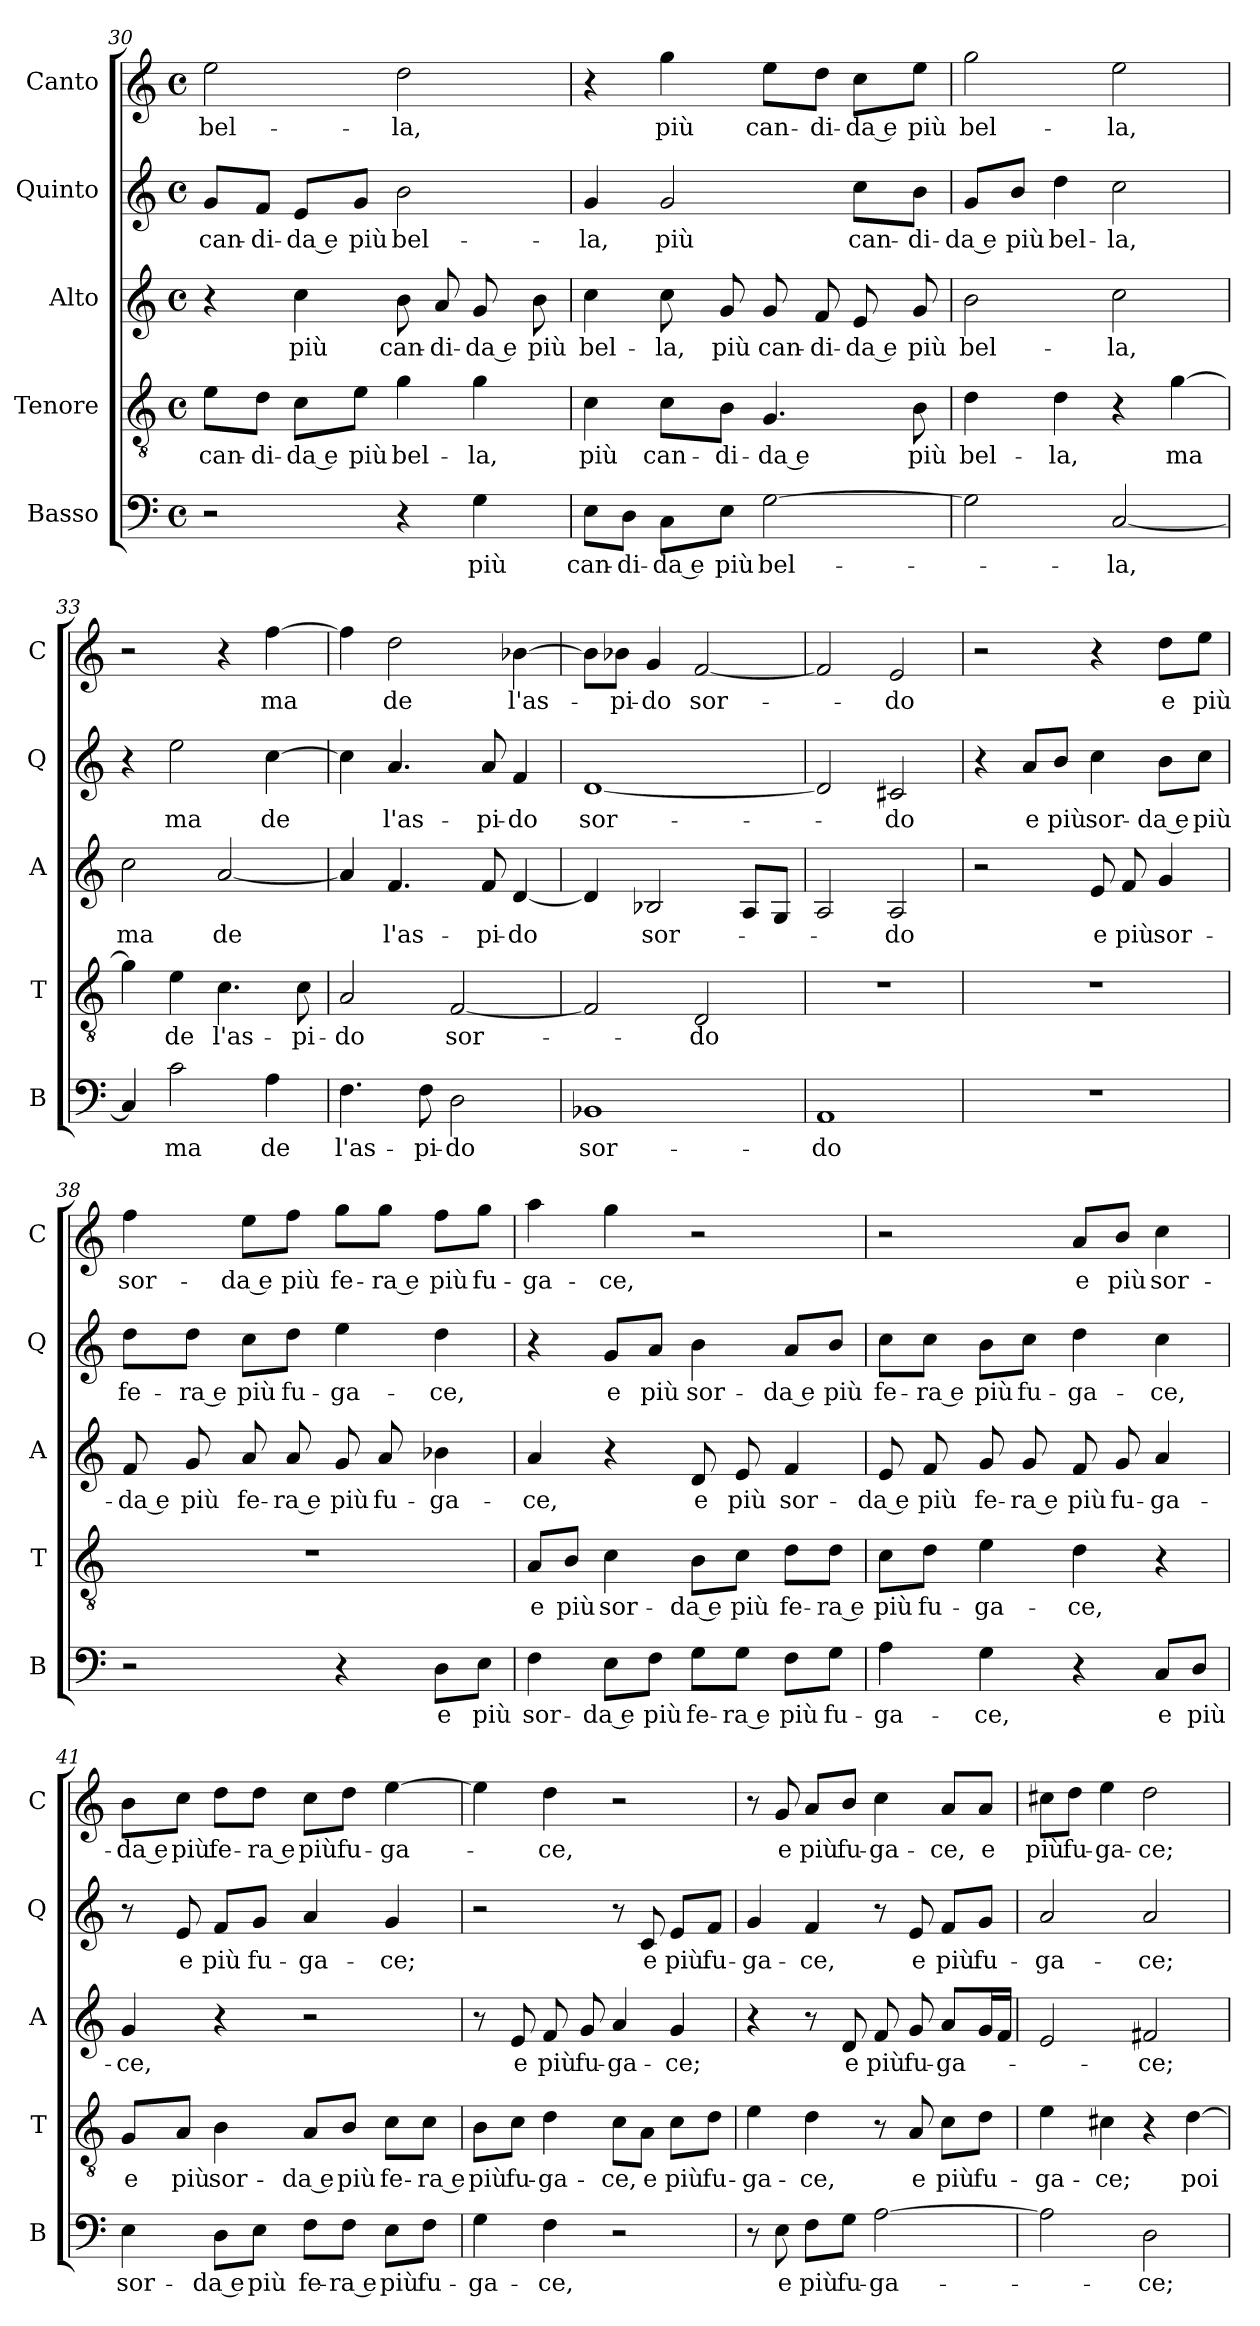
**kern	**text	**kern	**text	**kern	**text	**kern	**text	**kern	**text
*part5	*part5	*part4	*part4	*part3	*part3	*part2	*part2	*part1	*part1
*staff5	*staff5	*staff4	*staff4	*staff3	*staff3	*staff2	*staff2	*staff1	*staff1
*I"Basso	*	*I"Tenore	*	*I"Alto	*	*I"Quinto	*	*I"Canto	*
*I'B	*	*I'T	*	*I'A	*	*I'Q	*	*I'C	*
!!LO:PB:g=z
*clefF4	*	*clefGv2	*	*clefG2	*	*clefG2	*	*clefG2	*
*k[]	*	*k[]	*	*k[]	*	*k[]	*	*k[]	*
*C:	*	*C:	*	*C:	*	*C:	*	*C:	*
*M4/4	*	*M4/4	*	*M4/4	*	*M4/4	*	*M4/4	*
*met(c)	*	*met(c)	*	*met(c)	*	*met(c)	*	*met(c)	*
=30	=30	=30	=30	=30	=30	=30	=30	=30	=30
!	!	!	!LO:LY:b	!	!	!	!LO:LY:b	!	!LO:LY:b
2r	.	8e\L	can-	4r	.	8g/L	can-	2ee\	bel-
!	!	!	!LO:LY:b	!	!	!	!LO:LY:b	!	!
.	.	8d\J	-di-	.	.	8f/J	-di-	.	.
!	!	!	!LO:LY:b	!	!LO:LY:b	!	!LO:LY:b	!	!
.	.	8c\L	-da e	4cc\	più	8e/L	-da e	.	.
!	!	!	!LO:LY:b	!	!	!	!LO:LY:b	!	!
.	.	8e\J	più	.	.	8g/J	più	.	.
!	!	!	!LO:LY:b	!	!LO:LY:b	!	!LO:LY:b	!	!LO:LY:b
4r	.	4g\	bel-	8b\	can-	2b\	bel-	2dd\	-la,
!	!	!	!	!	!LO:LY:b	!	!	!	!
.	.	.	.	8a/	-di-	.	.	.	.
!	!LO:LY:b	!	!LO:LY:b	!	!LO:LY:b	!	!	!	!
4G\	più	4g\	-la,	8g/	-da e	.	.	.	.
!	!	!	!	!	!LO:LY:b	!	!	!	!
.	.	.	.	8b\	più	.	.	.	.
=31	=31	=31	=31	=31	=31	=31	=31	=31	=31
!	!LO:LY:b	!	!LO:LY:b	!	!LO:LY:b	!	!LO:LY:b	!	!
8E\L	can-	4c\	più	4cc\	bel-	4g/	-la,	4r	.
!	!LO:LY:b	!	!	!	!	!	!	!	!
8D\J	-di-	.	.	.	.	.	.	.	.
!	!LO:LY:b	!	!LO:LY:b	!	!LO:LY:b	!	!LO:LY:b	!	!LO:LY:b
8C\L	-da e	8c\L	can-	8cc\	-la,	2g/	più	4gg\	più
!	!LO:LY:b	!	!LO:LY:b	!	!LO:LY:b	!	!	!	!
8E\J	più	8B\J	-di-	8g/	più	.	.	.	.
!	!LO:LY:b	!	!LO:LY:b	!	!LO:LY:b	!	!	!	!LO:LY:b
[2G\	bel-	4.G/	-da e	8g/	can-	.	.	8ee\L	can-
!	!	!	!	!	!LO:LY:b	!	!	!	!LO:LY:b
.	.	.	.	8f/	-di-	.	.	8dd\J	-di-
!	!	!	!	!	!LO:LY:b	!	!LO:LY:b	!	!LO:LY:b
.	.	.	.	8e/	-da e	8cc\L	can-	8cc\L	-da e
!	!	!	!LO:LY:b	!	!LO:LY:b	!	!LO:LY:b	!	!LO:LY:b
.	.	8B\	più	8g/	più	8b\J	-di-	8ee\J	più
=32	=32	=32	=32	=32	=32	=32	=32	=32	=32
!	!	!	!LO:LY:b	!	!LO:LY:b	!	!LO:LY:b	!	!LO:LY:b
2G\]	.	4d\	bel-	2b\	bel-	8g/L	-da e	2gg\	bel-
!	!	!	!	!	!	!	!LO:LY:b	!	!
.	.	.	.	.	.	8b/J	più	.	.
!	!	!	!LO:LY:b	!	!	!	!LO:LY:b	!	!
.	.	4d\	-la,	.	.	4dd\	bel-	.	.
!	!LO:LY:b	!	!	!	!LO:LY:b	!	!LO:LY:b	!	!LO:LY:b
[2C/	-la,	4r	.	2cc\	-la,	2cc\	-la,	2ee\	-la,
!	!	!	!LO:LY:b	!	!	!	!	!	!
.	.	[4g\	ma	.	.	.	.	.	.
=33	=33	=33	=33	=33	=33	=33	=33	=33	=33
!	!	!	!	!	!LO:LY:b	!	!	!	!
4C/]	.	4g\]	.	2cc\	ma	4r	.	2r	.
!	!LO:LY:b	!	!LO:LY:b	!	!	!	!LO:LY:b	!	!
2c\	ma	4e\	de	.	.	2ee\	ma	.	.
!	!	!	!LO:LY:b	!	!LO:LY:b	!	!	!	!
.	.	4.c\	l'as-	[2a/	de	.	.	4r	.
!	!LO:LY:b	!	!	!	!	!	!LO:LY:b	!	!LO:LY:b
4A\	de	.	.	.	.	[4cc\	de	[4ff\	ma
!	!	!	!LO:LY:b	!	!	!	!	!	!
.	.	8c\	-pi-	.	.	.	.	.	.
=34	=34	=34	=34	=34	=34	=34	=34	=34	=34
!	!LO:LY:b	!	!LO:LY:b	!	!	!	!	!	!
4.F\	l'as-	2A/	-do	4a/]	.	4cc\]	.	4ff\]	.
!	!	!	!	!	!LO:LY:b	!	!LO:LY:b	!	!LO:LY:b
.	.	.	.	4.f/	l'as-	4.a/	l'as-	2dd\	de
!	!LO:LY:b	!	!	!	!	!	!	!	!
8F\	-pi-	.	.	.	.	.	.	.	.
!	!LO:LY:b	!	!LO:LY:b	!	!	!	!	!	!
2D\	-do	[2F/	sor-	.	.	.	.	.	.
!	!	!	!	!	!LO:LY:b	!	!LO:LY:b	!	!
.	.	.	.	8f/	-pi-	8a/	-pi-	.	.
!	!	!	!	!	!LO:LY:b	!	!LO:LY:b	!	!LO:LY:b
.	.	.	.	[4d/	-do	4f/	-do	[4b-X\	l'as-
!!LO:LB:g=z
=35	=35	=35	=35	=35	=35	=35	=35	=35	=35
!	!LO:LY:b	!	!	!	!	!	!LO:LY:b	!	!
1BB-X	sor-	2F/]	.	4d/]	.	[1d	sor-	8b-\L]	.
!	!	!	!	!	!	!	!	!	!LO:LY:b
.	.	.	.	.	.	.	.	8b-X\J	-pi-
!	!	!	!	!	!LO:LY:b	!	!	!	!LO:LY:b
.	.	.	.	2B-X/	sor-	.	.	4g/	-do
!	!	!	!LO:LY:b	!	!	!	!	!	!LO:LY:b
.	.	2D/	-do	.	.	.	.	[2f/	sor-
.	.	.	.	8A/L	.	.	.	.	.
.	.	.	.	8G/J	.	.	.	.	.
=36	=36	=36	=36	=36	=36	=36	=36	=36	=36
!	!LO:LY:b	!	!	!	!	!	!	!	!
1AA	-do	1r	.	2A/	.	2d/]	.	2f/]	.
!	!	!	!	!	!LO:LY:b	!	!LO:LY:b	!	!LO:LY:b
.	.	.	.	2A/	-do	2c#X/	-do	2e/	-do
=37	=37	=37	=37	=37	=37	=37	=37	=37	=37
1r	.	1r	.	2r	.	4r	.	2r	.
!	!	!	!	!	!	!	!LO:LY:b	!	!
.	.	.	.	.	.	8a/L	e	.	.
!	!	!	!	!	!	!	!LO:LY:b	!	!
.	.	.	.	.	.	8b/J	più	.	.
!	!	!	!	!	!LO:LY:b	!	!LO:LY:b	!	!
.	.	.	.	8e/	e	4cc\	sor-	4r	.
!	!	!	!	!	!LO:LY:b	!	!	!	!
.	.	.	.	8f/	più	.	.	.	.
!	!	!	!	!	!LO:LY:b	!	!LO:LY:b	!	!LO:LY:b
.	.	.	.	4g/	sor-	8b\L	-da e	8dd\L	e
!	!	!	!	!	!	!	!LO:LY:b	!	!LO:LY:b
.	.	.	.	.	.	8cc\J	più	8ee\J	più
=38	=38	=38	=38	=38	=38	=38	=38	=38	=38
!	!	!	!	!	!LO:LY:b	!	!LO:LY:b	!	!LO:LY:b
2r	.	1r	.	8f/	-da e	8dd\L	fe-	4ff\	sor-
!	!	!	!	!	!LO:LY:b	!	!LO:LY:b	!	!
.	.	.	.	8g/	più	8dd\J	-ra e	.	.
!	!	!	!	!	!LO:LY:b	!	!LO:LY:b	!	!LO:LY:b
.	.	.	.	8a/	fe-	8cc\L	più	8ee\L	-da e
!	!	!	!	!	!LO:LY:b	!	!LO:LY:b	!	!LO:LY:b
.	.	.	.	8a/	-ra e	8dd\J	fu-	8ff\J	più
!	!	!	!	!	!LO:LY:b	!	!LO:LY:b	!	!LO:LY:b
4r	.	.	.	8g/	più	4ee\	-ga-	8gg\L	fe-
!	!	!	!	!	!LO:LY:b	!	!	!	!LO:LY:b
.	.	.	.	8a/	fu-	.	.	8gg\J	-ra e
!	!LO:LY:b	!	!	!	!LO:LY:b	!	!LO:LY:b	!	!LO:LY:b
8D\L	e	.	.	4b-X\	-ga-	4dd\	-ce,	8ff\L	più
!	!LO:LY:b	!	!	!	!	!	!	!	!LO:LY:b
8E\J	più	.	.	.	.	.	.	8gg\J	fu-
=39	=39	=39	=39	=39	=39	=39	=39	=39	=39
!	!LO:LY:b	!	!LO:LY:b	!	!LO:LY:b	!	!	!	!LO:LY:b
4F\	sor-	8A/L	e	4a/	-ce,	4r	.	4aa\	-ga-
!	!	!	!LO:LY:b	!	!	!	!	!	!
.	.	8B/J	più	.	.	.	.	.	.
!	!LO:LY:b	!	!LO:LY:b	!	!	!	!LO:LY:b	!	!LO:LY:b
8E\L	-da e	4c\	sor-	4r	.	8g/L	e	4gg\	-ce,
!	!LO:LY:b	!	!	!	!	!	!LO:LY:b	!	!
8F\J	più	.	.	.	.	8a/J	più	.	.
!	!LO:LY:b	!	!LO:LY:b	!	!LO:LY:b	!	!LO:LY:b	!	!
8G\L	fe-	8B\L	-da e	8d/	e	4b\	sor-	2r	.
!	!LO:LY:b	!	!LO:LY:b	!	!LO:LY:b	!	!	!	!
8G\J	-ra e	8c\J	più	8e/	più	.	.	.	.
!	!LO:LY:b	!	!LO:LY:b	!	!LO:LY:b	!	!LO:LY:b	!	!
8F\L	più	8d\L	fe-	4f/	sor-	8a/L	-da e	.	.
!	!LO:LY:b	!	!LO:LY:b	!	!	!	!LO:LY:b	!	!
8G\J	fu-	8d\J	-ra e	.	.	8b/J	più	.	.
!!LO:LB:g=z
=40	=40	=40	=40	=40	=40	=40	=40	=40	=40
!	!LO:LY:b	!	!LO:LY:b	!	!LO:LY:b	!	!LO:LY:b	!	!
4A\	-ga-	8c\L	più	8e/	-da e	8cc\L	fe-	2r	.
!	!	!	!LO:LY:b	!	!LO:LY:b	!	!LO:LY:b	!	!
.	.	8d\J	fu-	8f/	più	8cc\J	-ra e	.	.
!	!LO:LY:b	!	!LO:LY:b	!	!LO:LY:b	!	!LO:LY:b	!	!
4G\	-ce,	4e\	-ga-	8g/	fe-	8b\L	più	.	.
!	!	!	!	!	!LO:LY:b	!	!LO:LY:b	!	!
.	.	.	.	8g/	-ra e	8cc\J	fu-	.	.
!	!	!	!LO:LY:b	!	!LO:LY:b	!	!LO:LY:b	!	!LO:LY:b
4r	.	4d\	-ce,	8f/	più	4dd\	-ga-	8a/L	e
!	!	!	!	!	!LO:LY:b	!	!	!	!LO:LY:b
.	.	.	.	8g/	fu-	.	.	8b/J	più
!	!LO:LY:b	!	!	!	!LO:LY:b	!	!LO:LY:b	!	!LO:LY:b
8C/L	e	4r	.	4a/	-ga-	4cc\	-ce,	4cc\	sor-
!	!LO:LY:b	!	!	!	!	!	!	!	!
8D/J	più	.	.	.	.	.	.	.	.
=41	=41	=41	=41	=41	=41	=41	=41	=41	=41
!	!LO:LY:b	!	!LO:LY:b	!	!LO:LY:b	!	!	!	!LO:LY:b
4E\	sor-	8G/L	e	4g/	-ce,	8r	.	8b\L	-da e
!	!	!	!LO:LY:b	!	!	!	!LO:LY:b	!	!LO:LY:b
.	.	8A/J	più	.	.	8e/	e	8cc\J	più
!	!LO:LY:b	!	!LO:LY:b	!	!	!	!LO:LY:b	!	!LO:LY:b
8D\L	-da e	4B\	sor-	4r	.	8f/L	più	8dd\L	fe-
!	!LO:LY:b	!	!	!	!	!	!LO:LY:b	!	!LO:LY:b
8E\J	più	.	.	.	.	8g/J	fu-	8dd\J	-ra e
!	!LO:LY:b	!	!LO:LY:b	!	!	!	!LO:LY:b	!	!LO:LY:b
8F\L	fe-	8A/L	-da e	2r	.	4a/	-ga-	8cc\L	più
!	!LO:LY:b	!	!LO:LY:b	!	!	!	!	!	!LO:LY:b
8F\J	-ra e	8B/J	più	.	.	.	.	8dd\J	fu-
!	!LO:LY:b	!	!LO:LY:b	!	!	!	!LO:LY:b	!	!LO:LY:b
8E\L	più	8c\L	fe-	.	.	4g/	-ce;	[4ee\	-ga-
!	!LO:LY:b	!	!LO:LY:b	!	!	!	!	!	!
8F\J	fu-	8c\J	-ra e	.	.	.	.	.	.
=42	=42	=42	=42	=42	=42	=42	=42	=42	=42
!	!LO:LY:b	!	!LO:LY:b	!	!	!	!	!	!
4G\	-ga-	8B\L	più	8r	.	2r	.	4ee\]	.
!	!	!	!LO:LY:b	!	!LO:LY:b	!	!	!	!
.	.	8c\J	fu-	8e/	e	.	.	.	.
!	!LO:LY:b	!	!LO:LY:b	!	!LO:LY:b	!	!	!	!LO:LY:b
4F\	-ce,	4d\	-ga-	8f/	più	.	.	4dd\	-ce,
!	!	!	!	!	!LO:LY:b	!	!	!	!
.	.	.	.	8g/	fu-	.	.	.	.
!	!	!	!LO:LY:b	!	!LO:LY:b	!	!	!	!
2r	.	8c\L	-ce,	4a/	-ga-	8r	.	2r	.
!	!	!	!LO:LY:b	!	!	!	!LO:LY:b	!	!
.	.	8A\J	e	.	.	8c/	e	.	.
!	!	!	!LO:LY:b	!	!LO:LY:b	!	!LO:LY:b	!	!
.	.	8c\L	più	4g/	-ce;	8e/L	più	.	.
!	!	!	!LO:LY:b	!	!	!	!LO:LY:b	!	!
.	.	8d\J	fu-	.	.	8f/J	fu-	.	.
=43	=43	=43	=43	=43	=43	=43	=43	=43	=43
!	!	!	!LO:LY:b	!	!	!	!LO:LY:b	!	!
8r	.	4e\	-ga-	4r	.	4g/	-ga-	8r	.
!	!LO:LY:b	!	!	!	!	!	!	!	!LO:LY:b
8E\	e	.	.	.	.	.	.	8g/	e
!	!LO:LY:b	!	!LO:LY:b	!	!	!	!LO:LY:b	!	!LO:LY:b
8F\L	più	4d\	-ce,	8r	.	4f/	-ce,	8a/L	più
!	!LO:LY:b	!	!	!	!LO:LY:b	!	!	!	!LO:LY:b
8G\J	fu-	.	.	8d/	e	.	.	8b/J	fu-
!	!LO:LY:b	!	!	!	!LO:LY:b	!	!	!	!LO:LY:b
[2A\	-ga-	8r	.	8f/	più	8r	.	4cc\	-ga-
!	!	!	!LO:LY:b	!	!LO:LY:b	!	!LO:LY:b	!	!
.	.	8A/	e	8g/	fu-	8e/	e	.	.
!	!	!	!LO:LY:b	!	!LO:LY:b	!	!LO:LY:b	!	!LO:LY:b
.	.	8c\L	più	8a/L	-ga-	8f/L	più	8a/L	-ce,
!	!	!	!LO:LY:b	!	!	!	!LO:LY:b	!	!LO:LY:b
.	.	8d\J	fu-	16g/L	.	8g/J	fu-	8a/J	e
.	.	.	.	16f/JJ	.	.	.	.	.
!!LO:PB:g=z
=44	=44	=44	=44	=44	=44	=44	=44	=44	=44
!	!	!	!LO:LY:b	!	!	!	!LO:LY:b	!	!LO:LY:b
2A\]	.	4e\	-ga-	2e/	.	2a/	-ga-	8cc#X\L	più
!	!	!	!	!	!	!	!	!	!LO:LY:b
.	.	.	.	.	.	.	.	8dd\J	fu-
!	!	!	!LO:LY:b	!	!	!	!	!	!LO:LY:b
.	.	4c#X\	-ce;	.	.	.	.	4ee\	-ga-
!	!LO:LY:b	!	!	!	!LO:LY:b	!	!LO:LY:b	!	!LO:LY:b
2D\	-ce;	4r	.	2f#X/	-ce;	2a/	-ce;	2dd\	-ce;
!	!	!	!LO:LY:b	!	!	!	!	!	!
.	.	[4d\	poi-	.	.	.	.	.	.
=	=	=	=	=	=	=	=	=	=
*-	*-	*-	*-	*-	*-	*-	*-	*-	*-
